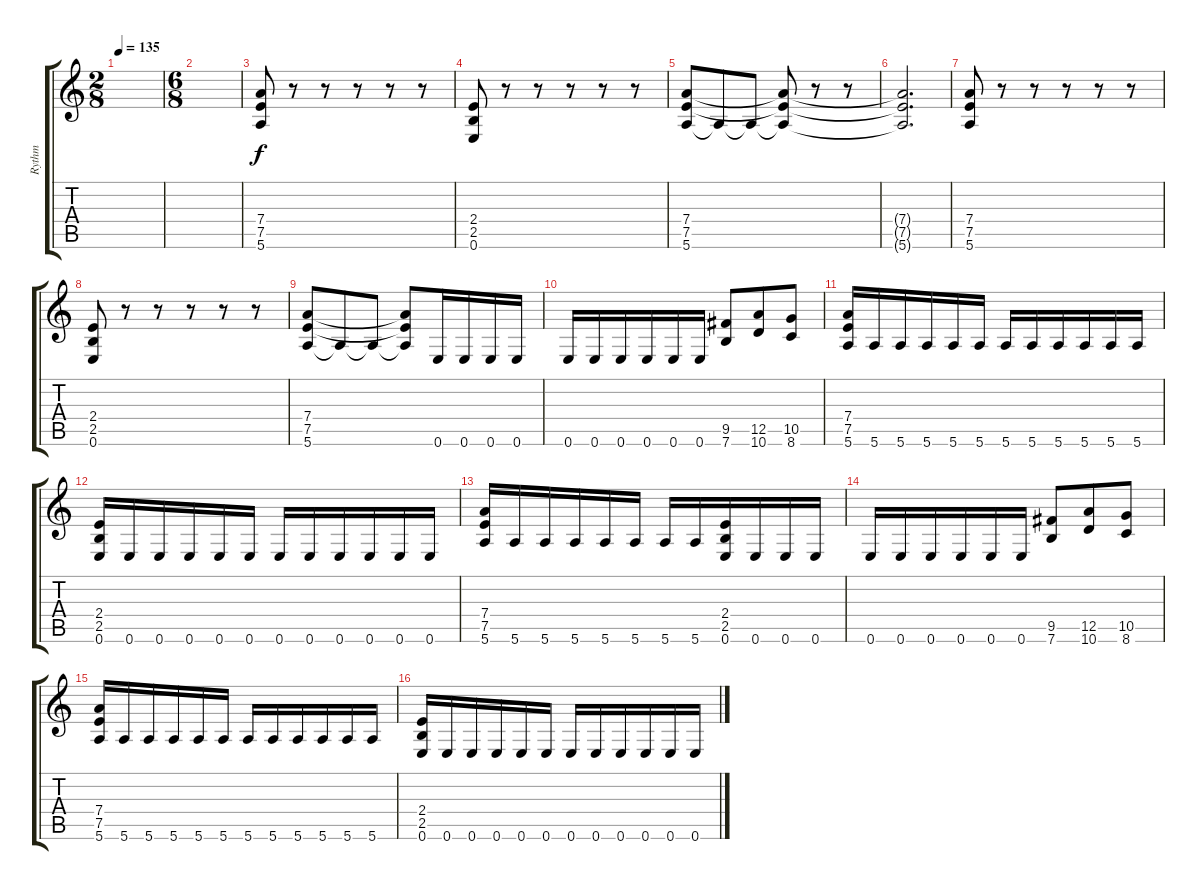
\track ("Rythm" "Rythm") {instrument distortionguitar}
\staff {score tabs}
\tuning (E4 B3 G3 D3 A2 E2) {hide}
\ts (2 8)
\tempo 135
\clef g2
\ks c
|
\ts (6 8)
|
(7.4 7.5 5.6).8 r.8 r.8 r.8 r.8 r.8 |
(2.4 2.5 0.6).8 r.8 r.8 r.8 r.8 r.8 |
(7.4 7.5 5.6).8 5.6{t}.8 5.6{t}.8 (7.4{t} 7.5{t} 5.6{t}).8 r.8 r.8 |
(7.4{t} 7.5{t} 5.6{t}).2{d} |
(7.4 7.5 5.6).8 r.8 r.8 r.8 r.8 r.8 |
(2.4 2.5 0.6).8 r.8 r.8 r.8 r.8 r.8 |
(7.4 7.5 5.6).8 5.6{t}.8 5.6{t}.8 (7.4{t} 7.5{t} 5.6{t}).8 0.6.16 0.6.16 0.6.16 0.6.16 |
0.6.16 0.6.16 0.6.16 0.6.16 0.6.16 0.6.16 (9.5 7.6).8 (12.5 10.6).8 (10.5 8.6).8 |
(7.4 7.5 5.6).16 5.6.16 5.6.16 5.6.16 5.6.16 5.6.16 5.6.16 5.6.16 5.6.16 5.6.16 5.6.16 5.6.16 |
(2.4 2.5 0.6).16 0.6.16 0.6.16 0.6.16 0.6.16 0.6.16 0.6.16 0.6.16 0.6.16 0.6.16 0.6.16 0.6.16 |
(7.4 7.5 5.6).16 5.6.16 5.6.16 5.6.16 5.6.16 5.6.16 5.6.16 5.6.16 (2.4 2.5 0.6).16 0.6.16 0.6.16 0.6.16 |
0.6.16 0.6.16 0.6.16 0.6.16 0.6.16 0.6.16 (9.5 7.6).8 (12.5 10.6).8 (10.5 8.6).8 |
(7.4 7.5 5.6).16 5.6.16 5.6.16 5.6.16 5.6.16 5.6.16 5.6.16 5.6.16 5.6.16 5.6.16 5.6.16 5.6.16 |
(2.4 2.5 0.6).16 0.6.16 0.6.16 0.6.16 0.6.16 0.6.16 0.6.16 0.6.16 0.6.16 0.6.16 0.6.16 0.6.16
